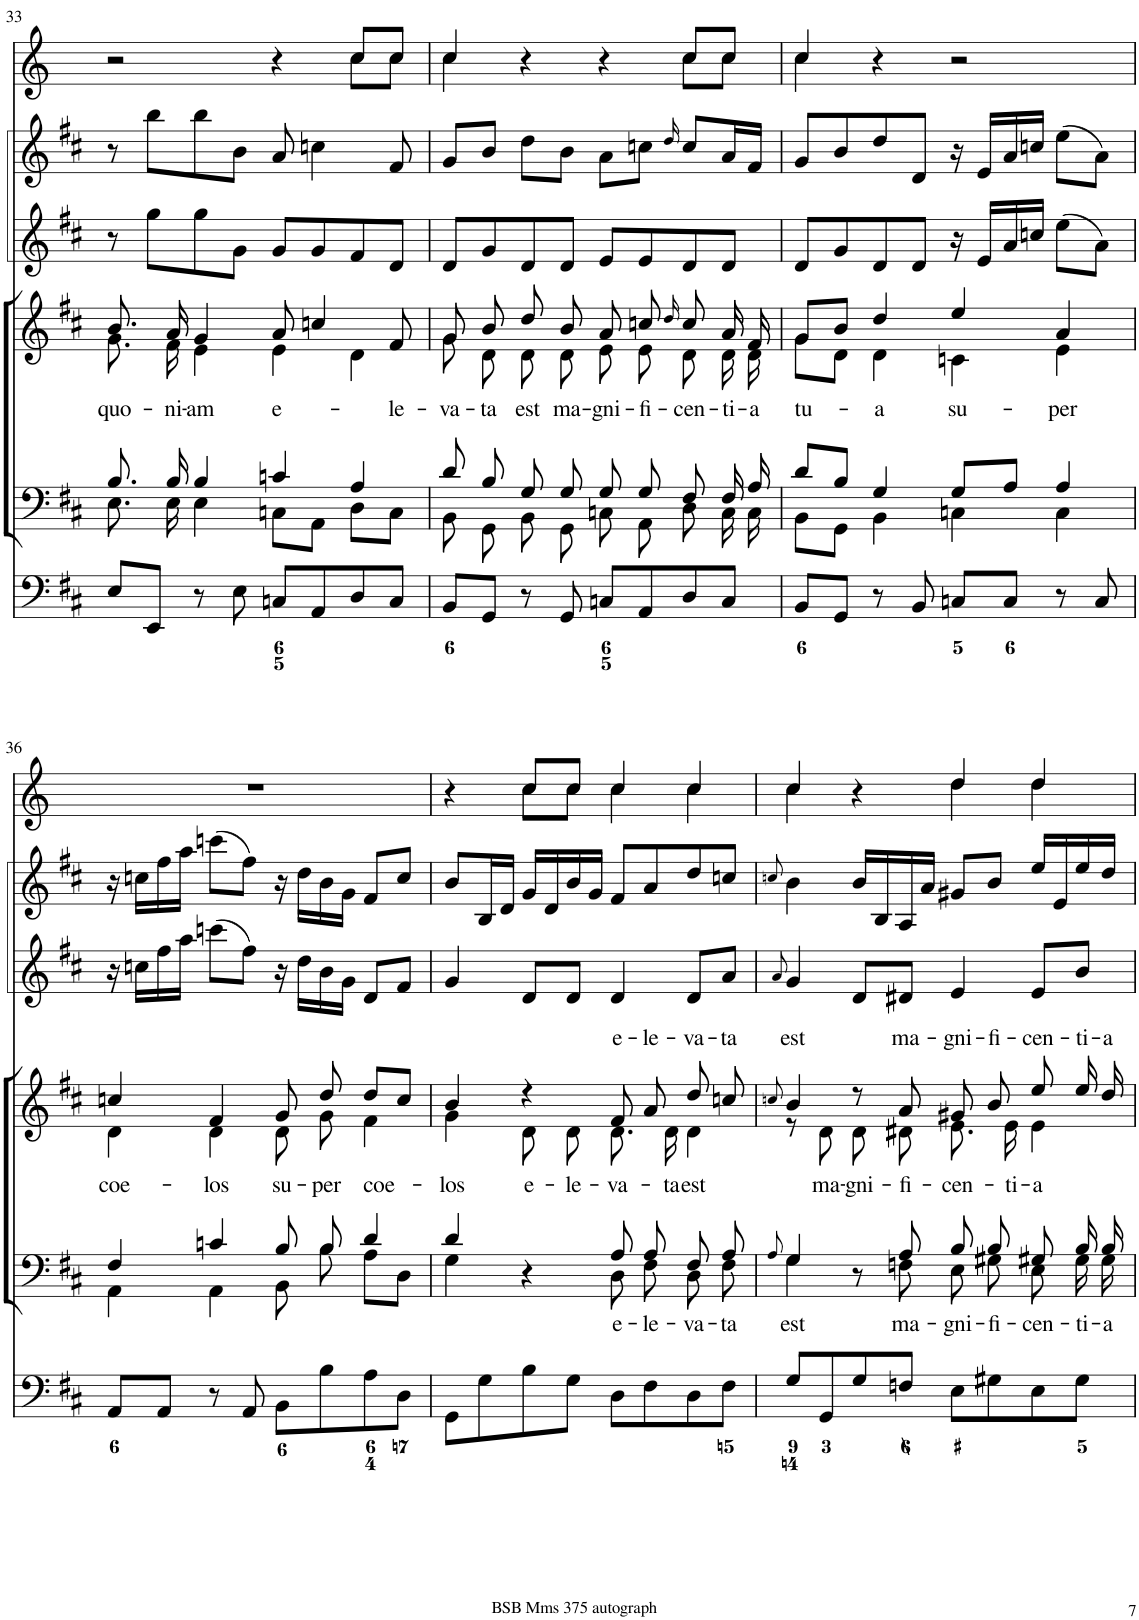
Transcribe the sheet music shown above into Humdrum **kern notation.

**kern	**kern	**text	**kern	**text	**kern	**kern	**kern
*part6	*part5	*part5	*part4	*part4	*part3	*part2	*part1
*staff6	*staff5	*staff5	*staff4	*staff4	*staff3	*staff2	*staff1
*I"Organ	*I"Voice	*	*I"Voice	*	*I"Violin	*I"Violini	*I"Corni in D
*	*	*	*	*	*I'Vln	*I'Vln	*
!!LO:PB:g=z
*clefF4	*clefF4	*	*clefG2	*	*clefG2	*clefG2	*clefG2
*	*	*	*	*	*	*	*Trd6c10
*k[f#c#]	*k[f#c#]	*	*k[f#c#]	*	*k[f#c#]	*k[f#c#]	*k[]
*M4/4	*M4/4	*	*M4/4	*	*M4/4	*M4/4	*M4/4
*met(c)	*met(c)	*	*met(c)	*	*met(c)	*met(c)	*met(c)
=33	=33	=33	=33	=33	=33	=33	=33
*	*^	*	*	*	*	*	*
!	!	!	!	!	!LO:LY:b	!	!	!
*	*	*	*	*^	*	*	*	*^
8E/L	8.B/	8.E\	.	8.b/	8.g\	quo-	8r	8r	2r	2.ryy
8EE/J	.	.	.	.	.	.	8gg\L	8bb\L	.	.
!	!	!	!	!	!	!LO:LY:b	!	!	!	!
.	16B/	16E\	.	16a/	16f#\	-ni-	.	.	.	.
!	!	!	!	!	!	!LO:LY:b	!	!	!	!
8r	4B/	4E\	.	4g/	4e\	-am	8gg\	8bb\	.	.
8E\	.	.	.	.	.	.	8g\J	8b\J	.	.
!	!	!	!	!	!	!LO:LY:b	!	!	!	!
8Cn/L	4cn/	8Cn\L	.	8a/	4e\	e-	8g/L	8a/	4r	.
8AA/	.	8AA\J	.	4ccn/	.	.	8g/	4ccn\	.	.
8D/	4A/	8D\L	.	.	4d\	.	8f#/	.	8cc/L	8cc\L
!	!	!	!	!	!	!LO:LY:b	!	!	!	!
8C/J	.	8C\J	.	8f#/	.	-le-	8d/J	8f#/	8cc/J	8cc\J
=34	=34	=34	=34	=34	=34	=34	=34	=34	=34	=34
!	!	!	!	!	!	!LO:LY:b	!	!	!	!
8BB/L	8d/	8BB\	.	8g/	8g\	-va-	8d/L	8g/L	4cc/	4cc\
!	!	!	!	!	!	!LO:LY:b	!	!	!	!
8GG/J	8B/	8GG\	.	8b/	8d\	-ta	8g/	8b/J	.	.
!	!	!	!	!	!	!LO:LY:b	!	!	!	!
8r	8G/	8BB\	.	8dd/	8d\	est	8d/	8dd\L	4r	2ryy
!	!	!	!	!	!	!LO:LY:b	!	!	!	!
8GG/	8G/	8GG\	.	8b/	8d\	ma-	8d/J	8b\J	.	.
!	!	!	!	!	!	!LO:LY:b	!	!	!	!
8Cn/L	8G/	8Cn\	.	8a/	8e\	-gni-	8e/L	8a\L	4r	.
!	!	!	!	!	!	!LO:LY:b	!	!	!	!
8AA/	8G/	8AA\	.	8ccn/	8e\	-fi-	8e/	8ccn\J	.	.
.	.	.	.	16qdd/	.	.	.	16qdd/	.	.
!	!	!	!	!	!	!LO:LY:b	!	!	!	!
8D/	8F#/	8D\	.	8cc/	8d\	-cen-	8d/	8cc/L	8cc/L	8cc\L
!	!	!	!	!	!	!LO:LY:b	!	!	!	!
8C/J	16F#/	16C\	.	16a/	16d\	-ti-	8d/J	16a/L	8cc/J	8cc\J
!	!	!	!	!	!	!LO:LY:b	!	!	!	!
.	16A/	16C\	.	16f#/	16d\	-a	.	16f#/JJ	.	.
=35	=35	=35	=35	=35	=35	=35	=35	=35	=35	=35
!	!	!	!	!	!	!LO:LY:b	!	!	!	!
8BB/L	8d/L	8BB\L	.	8g/L	8g\L	tu-	8d/L	8g/L	4cc/	4cc\
8GG/J	8B/J	8GG\J	.	8b/J	8d\J	.	8g/	8b/	.	.
!	!	!	!	!	!	!LO:LY:b	!	!	!	!
8r	4G/	4BB\	.	4dd/	4d\	-a	8d/	8dd/	4r	2.ryy
8BB/	.	.	.	.	.	.	8d/J	8d/J	.	.
!	!	!	!	!	!	!LO:LY:b	!	!	!	!
8Cn/L	8G/L	4Cn\	.	4ee/	4cn\	su-	16r	16r	2r	.
.	.	.	.	.	.	.	16e/LL	16e/LL	.	.
8C/J	8A/J	.	.	.	.	.	16a/	16a/	.	.
.	.	.	.	.	.	.	16ccn/JJ	16ccn/JJ	.	.
!	!	!	!	!	!	!LO:LY:b	!	!	!	!
8r	4A/	4C\	.	4a/	4e\	-per	(8ee\L	(8ee\L	.	.
8C/	.	.	.	.	.	.	8a\J)	8a\J)	.	.
*	*	*	*	*	*	*	*	*	*v	*v
!!LO:LB:g=z
=36	=36	=36	=36	=36	=36	=36	=36	=36	=36
!	!	!	!	!	!	!LO:LY:b	!	!	!
8AA/L	4F#/	4AA\	.	4ccn/	4d\	coe-	16r	16r	1r
.	.	.	.	.	.	.	16ccn\LL	16ccn\LL	.
8AA/J	.	.	.	.	.	.	16ff#\	16ff#\	.
.	.	.	.	.	.	.	16aa\JJ	16aa\JJ	.
!	!	!	!	!	!	!LO:LY:b	!	!	!
8r	4cn/	4AA\	.	4f#/	4d\	-los	(8cccn\L	(8cccn\L	.
8AA/	.	.	.	.	.	.	8ff#\J)	8ff#\J)	.
!	!	!	!	!	!	!LO:LY:b	!	!	!
8BB\L	8B/	8BB\	.	8g/	8d\	su-	16r	16r	.
.	.	.	.	.	.	.	16dd\LL	16dd\LL	.
!	!	!	!	!	!	!LO:LY:b	!	!	!
8B\	8B/	8B\	.	8dd/	8g\	-per	16b\	16b\	.
.	.	.	.	.	.	.	16g\JJ	16g\JJ	.
!	!	!	!	!	!	!LO:LY:b	!	!	!
8A\	4d/	8A\L	.	8dd/L	4f#\	coe-	8d/L	8f#/L	.
8D\J	.	8D\J	.	8cc/J	.	.	8f#/J	8cc/J	.
=37	=37	=37	=37	=37	=37	=37	=37	=37	=37
!	!	!	!	!	!	!LO:LY:b	!	!	!
*	*	*	*	*	*	*	*	*	*^
8GG\L	4d/	4G\	.	4b/	4g\	-los	4g/	8b/L	4r	4ryy
8G\	.	.	.	.	.	.	.	16B/L	.	.
.	.	.	.	.	.	.	.	16d/JJ	.	.
!	!	!	!	!	!	!LO:LY:b	!	!	!	!
8B\	4r	4ryy	.	4r	8d\	e-	8d/L	16g/LL	8cc/L	8cc\L
.	.	.	.	.	.	.	.	16d/	.	.
!	!	!	!	!	!	!LO:LY:b	!	!	!	!
8G\J	.	.	.	.	8d\	-le-	8d/J	16b/	8cc/J	8cc\J
.	.	.	.	.	.	.	.	16g/JJ	.	.
!	!	!	!LO:LY:b	!	!	!LO:LY:a	!	!	!	!
!	!	!	!	!	!	!LO:LY:b	!	!	!	!
8D\L	8A/	8D\	e-	8f#/	8.d\	-va-	4d/	8f#/L	4cc/	4cc\
!	!	!	!LO:LY:b	!	!	!LO:LY:a	!	!	!	!
8F#\	8A/	8F#\	-le-	8a/	.	-le-	.	8a/	.	.
!	!	!	!	!	!	!LO:LY:b	!	!	!	!
.	.	.	.	.	16d\	-ta	.	.	.	.
!	!	!	!LO:LY:b	!	!	!LO:LY:a	!	!	!	!
!	!	!	!	!	!	!LO:LY:b	!	!	!	!
8D\	8F#/	8D\	-va-	8dd/	4d\	est	8d/L	8dd/	4cc/	4cc\
!	!	!	!LO:LY:b	!	!	!LO:LY:a	!	!	!	!
8F#\J	8A/	8F#\	-ta	8ccn/	.	-ta	8a/J	8ccn/J	.	.
=38	=38	=38	=38	=38	=38	=38	=38	=38	=38	=38
.	8qA/	.	.	8qccn/	.	.	8qa/	8qccn/	.	.
!	!	!	!LO:LY:b	!	!	!LO:LY:a	!	!	!	!
8G/L	4G/	4G\	est	4b/	8r	est	4g/	4b\	4cc/	4cc\
!	!	!	!	!	!	!LO:LY:b	!	!	!	!
8GG/	.	.	.	.	8d\	ma-	.	.	.	.
!	!	!	!	!	!	!LO:LY:b	!	!	!	!
8G/	8r	8ryy	.	8r	8d\	-gni-	8d/L	16b/LL	4r	4ryy
.	.	.	.	.	.	.	.	16B/	.	.
!	!	!	!LO:LY:b	!	!	!LO:LY:a	!	!	!	!
!	!	!	!	!	!	!LO:LY:b	!	!	!	!
8Fn/J	8A/	8Fn\	ma-	8a/	8d#X\	-fi-	8d#X/J	16A/	.	.
.	.	.	.	.	.	.	.	16a/JJ	.	.
!	!	!	!LO:LY:b	!	!	!LO:LY:a	!	!	!	!
!	!	!	!	!	!	!LO:LY:b	!	!	!	!
8E\L	8B/	8E\	-gni-	8g#X/	8.e\	-cen-	4e/	8g#X/L	4dd/	4dd\
!	!	!	!LO:LY:b	!	!	!LO:LY:a	!	!	!	!
8G#X\	8B/	8G#X\	-fi-	8b/	.	-fi-	.	8b/J	.	.
!	!	!	!	!	!	!LO:LY:b	!	!	!	!
.	.	.	.	.	16e\	-ti-	.	.	.	.
!	!	!	!LO:LY:b	!	!	!LO:LY:a	!	!	!	!
!	!	!	!	!	!	!LO:LY:b	!	!	!	!
8E\	8G#X/	8E\	-cen-	8ee/	4e\	-a	8e/L	16ee/LL	4dd/	4dd\
.	.	.	.	.	.	.	.	16e/	.	.
!	!	!	!LO:LY:b	!	!	!LO:LY:a	!	!	!	!
8G#\J	16B/	16G#\	-ti-	16ee/	.	-ti-	8b/J	16ee/	.	.
!	!	!	!LO:LY:b	!	!	!LO:LY:a	!	!	!	!
.	16B/	16G#\	-a	16dd/	.	-a	.	16dd/JJ	.	.
*	*v	*v	*	*	*	*	*	*	*v	*v
*	*	*	*v	*v	*	*	*	*
=	=	=	=	=	=	=	=
*-	*-	*-	*-	*-	*-	*-	*-
